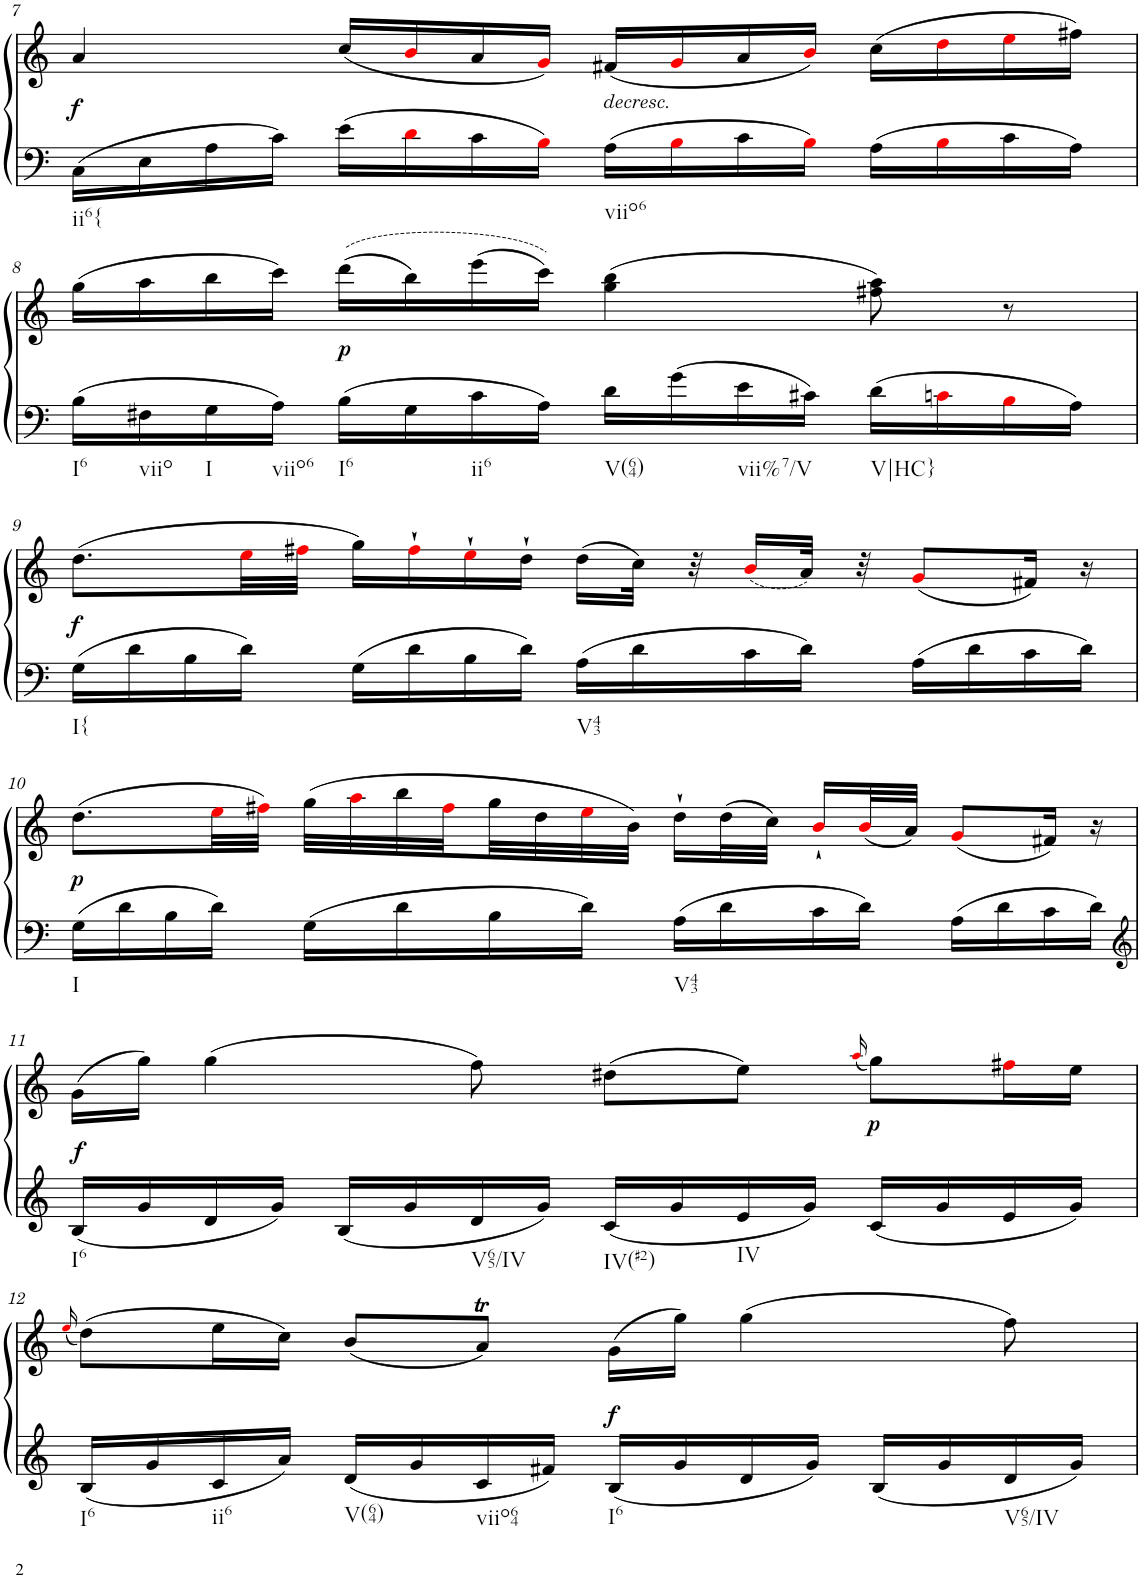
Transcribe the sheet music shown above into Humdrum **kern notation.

**kern	**kern	**dynam
*part1	*part1	*part1
*staff2	*staff1	*staff1/2
*I"Klavier linke Hand	*	*
!!LO:PB:g=z
*clefF4	*clefG2	*
*k[]	*k[]	*
*M4/4	*M4/4	*
*met(c)	*met(c)	*
=7	=7	=7
!LO:TX:b:t=ii6{	!	!
!	!	!LO:DY:b
16C\LL	4a/	f
16E\	.	.
16A\	.	.
16c\JJ	.	.
16e\LL	(16cc/LL	.
16di\	16bi/	.
16c\	16a/	.
16Bi\JJ	16gi/JJ)	.
!	!LO:TX:b:i:t=decresc.	!
!LO:TX:b:t=viio6	!	!
16A\LL	(16f#X/LL	.
16Bi\	16gi/	.
16c\	16a/	.
16Bi\JJ	16bi/JJ)	.
16A\LL	(16cc\LL	.
16Bi\	16ddi\	.
16c\	16eei\	.
16A\JJ	16ff#X\JJ)	.
!!LO:LB:g=z
=8	=8	=8
!LO:TX:b:t=I6	!	!
16B\LL	(16gg\LL	.
!LO:TX:b:t=viio	!	!
16F#X\	16aa\	.
!LO:TX:b:t=I	!	!
16G\	16bb\	.
!LO:TX:b:t=viio6	!	!
16A\JJ	16ccc\JJ)	.
!LO:TX:b:t=I6	!	!
!	!	!LO:DY:b
16B\LL	((16ddd\LL	p
16G\	16bb\)	.
!LO:TX:b:t=ii6	!	!
16c\	(16eee\	.
16A\JJ	16ccc\JJ))	.
!LO:TX:b:t=V(64)	!	!
16d\LL	(4gg\ 4bb\	.
16g\	.	.
!LO:TX:b:t=vii%7/V	!	!
16e\	.	.
16c#X\JJ	.	.
!LO:TX:b:t=V|HC}	!	!
16d\LL	8ff#X\ 8aa\)	.
16cni\	.	.
16Bi\	8r	.
16A\JJ	.	.
!!LO:LB:g=z
=9	=9	=9
!LO:TX:b:t=I{	!	!
!	!	!LO:DY:b
16G\LL	(8.dd\L	f
16d\	.	.
16B\	.	.
16d\JJ	32eei\LL	.
.	32ff#Xi\JJJ	.
16G\LL	16gg\LL)	.
16d\	16ff#`i\	.
16B\	16ee`i\	.
16d\JJ	16dd`\JJ	.
!LO:TX:b:t=V43	!	!
16A\LL	(16dd\LL	.
16d\	32cc\JJk)	.
.	32r	.
16c\	(16bi/LL	.
16d\JJ	32a/JJk)	.
.	32r	.
16A\LL	(8gi/L	.
16d\	.	.
16c\	16f#X/Jk)	.
16d\JJ	16r	.
!!LO:LB:g=z
=10	=10	=10
!LO:TX:b:t=I	!	!
!	!	!LO:DY:b
16G\LL	(8.dd\L	p
16d\	.	.
16B\	.	.
16d\JJ	32eei\LL	.
.	32ff#Xi\JJJ)	.
16G\LL	(32gg\LLL	.
.	32aai\	.
16d\	32bb\	.
.	32ff#i\	.
16B\	32gg\	.
.	32dd\	.
16d\JJ	32eei\	.
.	32b\JJJ)	.
!LO:TX:b:t=V43	!	!
16A\LL	16dd`\LL	.
16d\	(32dd\L	.
.	32cc\JJJ)	.
16c\	16b`i/LL	.
16d\JJ	(32bi/L	.
.	32a/JJJ)	.
16A\LL	(8gi/L	.
16d\	.	.
16c\	16f#X/Jk)	.
16d\JJ	16r	.
!!LO:LB:g=z
=11	=11	=11
*clefG2	*	*
!LO:TX:b:t=I6	!	!
!	!	!LO:DY:a=2
16B/LL	(16g\LL	f
16g/	16gg\JJ)	.
16d/	(4gg\	.
16g/JJ	.	.
16B/LL	.	.
16g/	.	.
!LO:TX:b:t=V65/IV	!	!
16d/	8ff\)	.
16g/JJ	.	.
!LO:TX:b:t=IV(#2)	!	!
16c/LL	(8dd#X\L	.
16g/	.	.
!LO:TX:b:t=IV	!	!
16e/	8ee\J)	.
16g/JJ	.	.
.	(16qaai/	.
!	!	!LO:DY:b
16c/LL	8gg\L)	p
16g/	.	.
16e/	16ff#Xi\L	.
16g/JJ	16ee\JJ	.
!!LO:LB:g=z
=12	=12	=12
.	(16qeei/	.
!LO:TX:b:t=I6	!	!
16B/LL	(8dd\L)	.
16g/	.	.
!LO:TX:b:t=ii6	!	!
16c/	16ee\L	.
16a/JJ	16cc\JJ)	.
!LO:TX:b:t=V(64)	!	!
16d/LL	(8b/L	.
16g/	.	.
!LO:TX:b:t=viio64	!	!
16c/	8aT/J)	.
16f#X/JJ	.	.
!LO:TX:b:t=I6	!	!
!	!	!LO:DY:a=2
16B/LL	(16g\LL	f
16g/	16gg\JJ)	.
16d/	(4gg\	.
16g/JJ	.	.
16B/LL	.	.
16g/	.	.
!LO:TX:b:t=V65/IV	!	!
16d/	8ff\)	.
16g/JJ	.	.
=	=	=
*-	*-	*-
